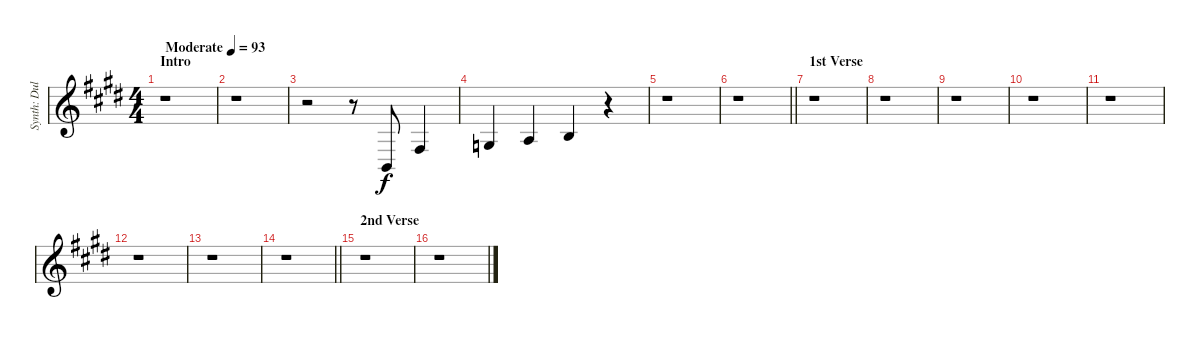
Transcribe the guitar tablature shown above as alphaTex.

\track ("Synth: Dulcimer" "Synth: Dul") {instrument dulcimer}
\staff {score}
\tuning (E4 B3 G3 D3 A2 E2) {hide}
\ts (4 4)
\section ("" "Intro")
\tempo (93 "Moderate")
\clef g2
\ks c#minor
r.1{dy f instrument dulcimer} |
r.1 |
r.2 r.8 2.5.8 4.4.4 |
0.3.4 2.3.4 0.2.4 r.4 |
r.1 |
\barLineRight lightlight
r.1 |
\section ("" "1st Verse")
r.1 |
r.1 |
r.1 |
r.1 |
r.1 |
r.1 |
r.1 |
\barLineRight lightlight
r.1 |
\section ("" "2nd Verse")
r.1 |
r.1
